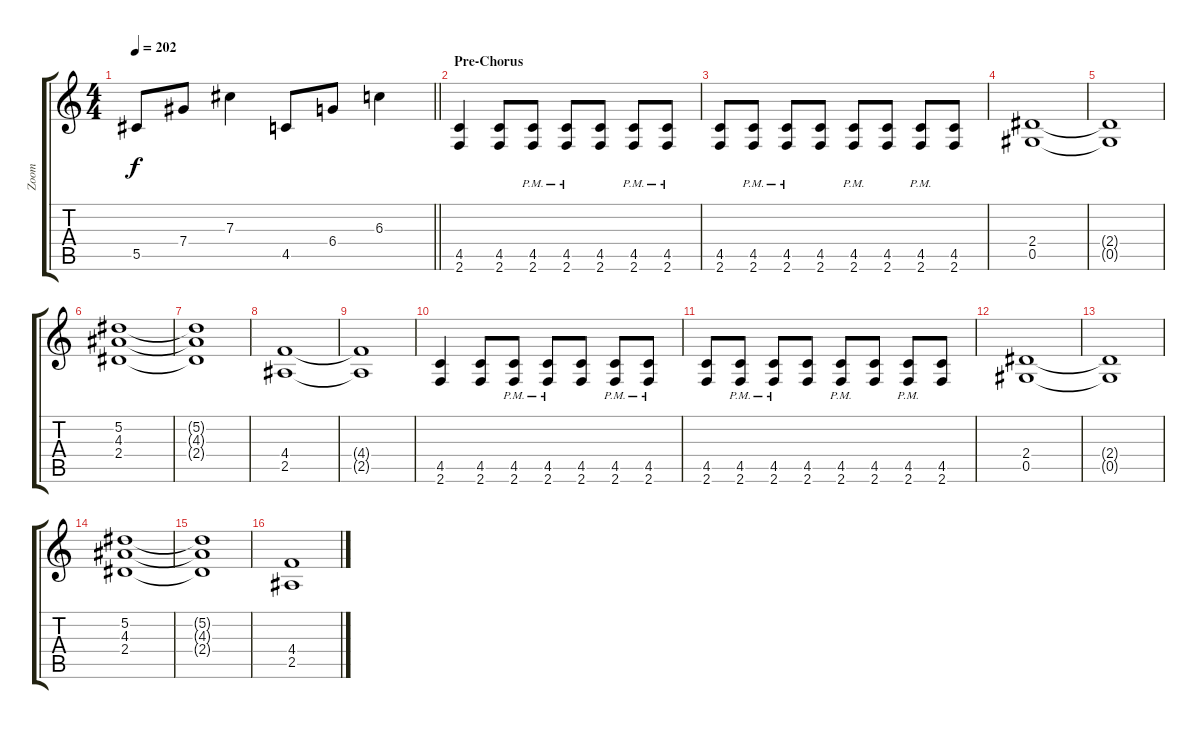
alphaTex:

\track ("Zoom" "Zoom") {instrument overdrivenguitar}
\staff {score tabs}
\tuning (Eb4 Bb3 Gb3 Db3 Ab2 Eb2) {hide}
\ts (4 4)
\tempo 202
\clef g2
\barLineRight lightlight
\ks c
5.5.8{dy f} 7.4.8 7.3.4 4.5.8 6.4.8 6.3.4 |
\section ("" "Pre-Chorus")
(4.5 2.6).4 (4.5 2.6).8 (4.5{pm} 2.6{pm}).8 (4.5{pm} 2.6{pm}).8 (4.5 2.6).8 (4.5{pm} 2.6{pm}).8 (4.5{pm} 2.6{pm}).8 |
(4.5 2.6).8 (4.5{pm} 2.6{pm}).8 (4.5{pm} 2.6{pm}).8 (4.5 2.6).8 (4.5{pm} 2.6{pm}).8 (4.5 2.6).8 (4.5{pm} 2.6{pm}).8 (4.5 2.6).8 |
(2.4 0.5).1 |
(2.4{t} 0.5{t}).1 |
(5.2 4.3 2.4).1 |
(5.2{t} 4.3{t} 2.4{t}).1 |
(4.4 2.5).1 |
(4.4{t} 2.5{t}).1 |
(4.5 2.6).4 (4.5 2.6).8 (4.5{pm} 2.6{pm}).8 (4.5{pm} 2.6{pm}).8 (4.5 2.6).8 (4.5{pm} 2.6{pm}).8 (4.5{pm} 2.6{pm}).8 |
(4.5 2.6).8 (4.5{pm} 2.6{pm}).8 (4.5{pm} 2.6{pm}).8 (4.5 2.6).8 (4.5{pm} 2.6{pm}).8 (4.5 2.6).8 (4.5{pm} 2.6{pm}).8 (4.5 2.6).8 |
(2.4 0.5).1 |
(2.4{t} 0.5{t}).1 |
(5.2 4.3 2.4).1 |
(5.2{t} 4.3{t} 2.4{t}).1 |
(4.4 2.5).1
